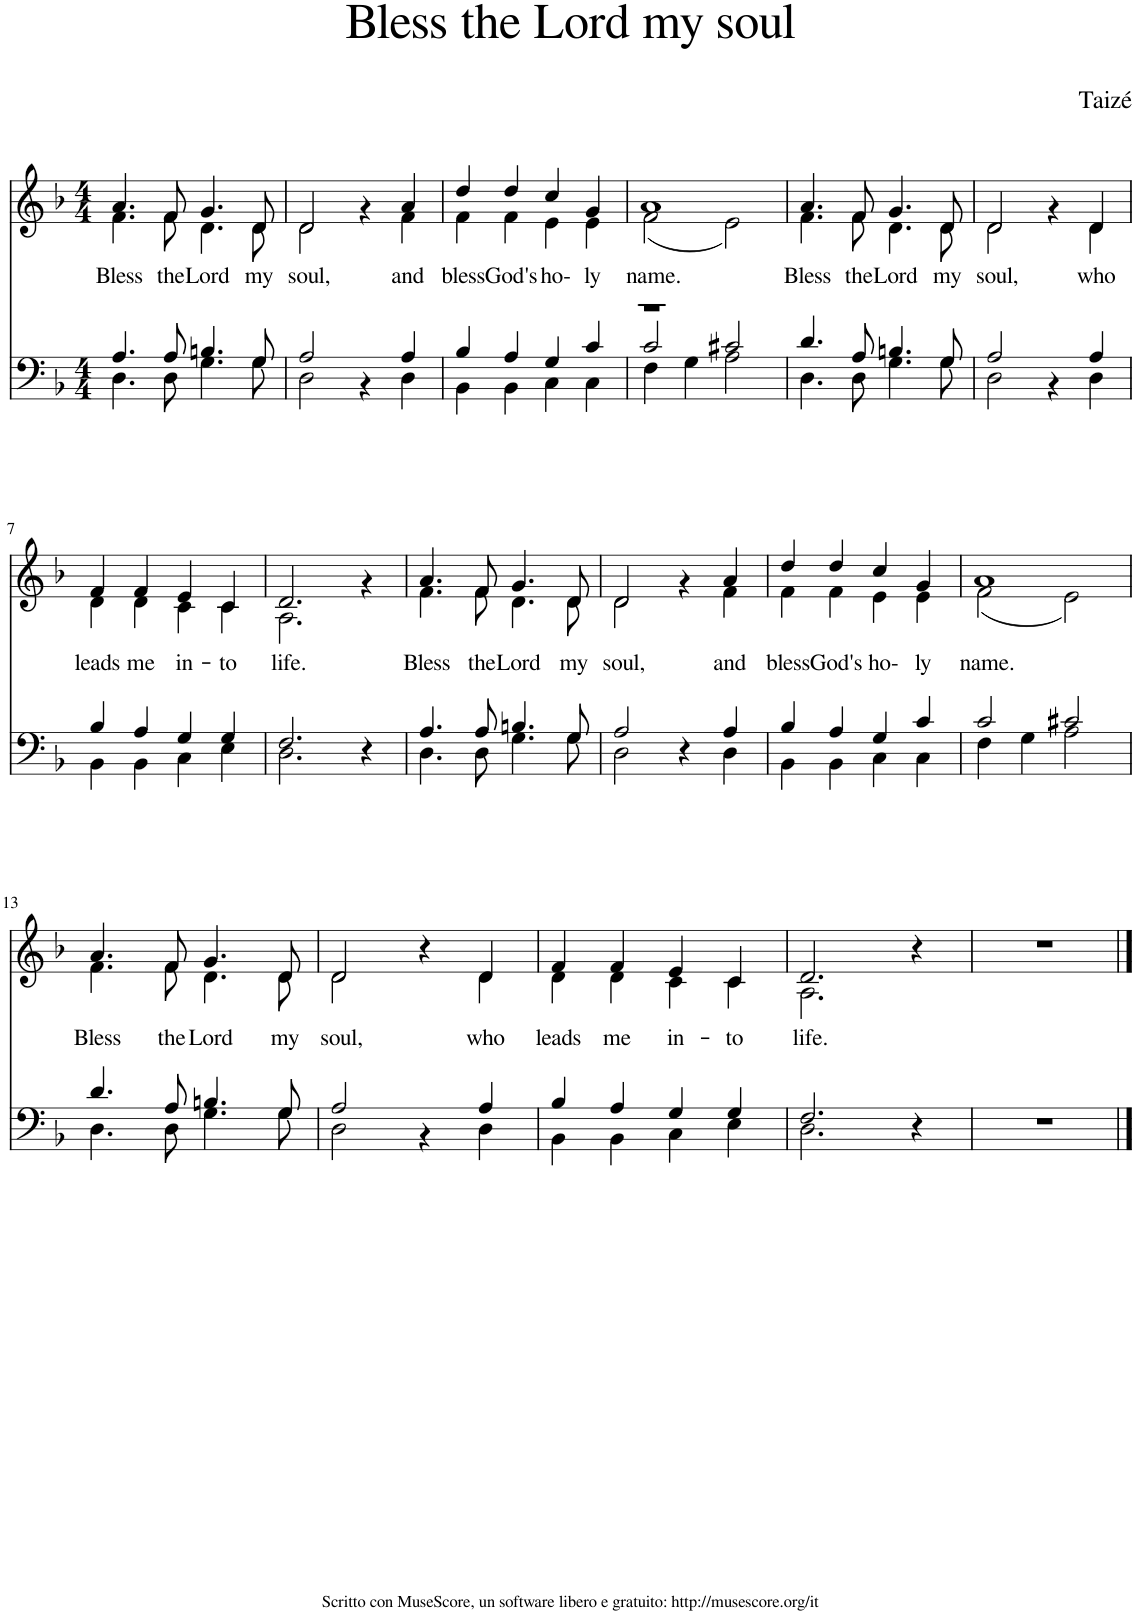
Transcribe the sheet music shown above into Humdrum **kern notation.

**kern	**kern	**text	**text
*part2	*part1	*part1	*part1
*staff2	*staff1	*staff1	*staff1
*I"Baritone	*I"Voice	*	*
*clefF4	*clefG2	*	*
*k[b-]	*k[b-]	*	*
*M4/4	*M4/4	*	*
=1	=1	=1	=1
*^	*	*	*
*	*^	*	*	*
!	!	!	!	!	!LO:LY:b
*	*	*	*^	*	*
1ryy	4.A/	4.D\	4.a/	4.f\	.	Bless
!	!	!	!	!	!	!LO:LY:b
.	8A/	8D\	8f/	8f\	.	the
!	!	!	!	!	!	!LO:LY:b
.	4.Bn/	4.G\	4.g/	4.d\	.	Lord
!	!	!	!	!	!	!LO:LY:b
.	8G/	8G\	8d/	8d\	.	my
=2	=2	=2	=2	=2	=2	=2
!	!	!	!	!	!	!LO:LY:b
1ryy	2A/	2D\	2d/	2d\	.	soul,
.	4ryy	4r	4ryy	4r	.	.
!	!	!	!	!	!	!LO:LY:b
.	4A/	4D\	4a/	4f\	.	and
=3	=3	=3	=3	=3	=3	=3
!	!	!	!	!	!	!LO:LY:b
1ryy	4B-/	4BB-\	4dd/	4f\	.	bless
!	!	!	!	!	!	!LO:LY:b
.	4A/	4BB-\	4dd/	4f\	.	God's
!	!	!	!	!	!	!LO:LY:b
.	4G/	4C\	4cc/	4e\	.	ho-
!	!	!	!	!	!	!LO:LY:b
.	4c/	4C\	4g/	4e\	.	ly
=4	=4	=4	=4	=4	=4	=4
!	!	!	!	!	!	!LO:LY:b
1r	2c/	4F\	1a	(2f\	.	name.
.	.	4G\	.	.	.	.
.	2c#X/	2A\	.	2e\)	.	.
=5	=5	=5	=5	=5	=5	=5
!	!	!	!	!	!	!LO:LY:b
1ryy	4.d/	4.D\	4.a/	4.f\	.	Bless
!	!	!	!	!	!	!LO:LY:b
.	8A/	8D\	8f/	8f\	.	the
!	!	!	!	!	!	!LO:LY:b
.	4.Bn/	4.G\	4.g/	4.d\	.	Lord
!	!	!	!	!	!	!LO:LY:b
.	8G/	8G\	8d/	8d\	.	my
=6	=6	=6	=6	=6	=6	=6
!	!	!	!	!	!	!LO:LY:b
1ryy	2A/	2D\	2d/	2d\	.	soul,
.	4ryy	4r	4ryy	4r	.	.
!	!	!	!	!	!	!LO:LY:b
.	4A/	4D\	4d/	4d\	.	who
!!LO:LB:g=z	!!
=7	=7	=7	=7	=7	=7	=7
!	!	!	!	!	!	!LO:LY:b
1ryy	4B-/	4BB-\	4f/	4d\	.	leads
!	!	!	!	!	!	!LO:LY:b
.	4A/	4BB-\	4f/	4d\	.	me
!	!	!	!	!	!	!LO:LY:b
.	4G/	4C\	4e/	4c\	.	in-
!	!	!	!	!	!	!LO:LY:b
.	4G/	4E\	4c/	4c\	.	-to
=8	=8	=8	=8	=8	=8	=8
!	!	!	!	!	!	!LO:LY:b
2.ryy	2.F/	2.D\	2.d/	2.A\	.	life.
4r	4ryy	4ryy	4ryy	4r	.	.
=9	=9	=9	=9	=9	=9	=9
!	!	!	!	!	!	!LO:LY:b
*	*v	*v	*	*	*	*
4.A/	4.D\	4.a/	4.f\	.	Bless
!	!	!	!	!	!LO:LY:b
8A/	8D\	8f/	8f\	.	the
!	!	!	!	!	!LO:LY:b
4.Bn/	4.G\	4.g/	4.d\	.	Lord
!	!	!	!	!	!LO:LY:b
8G/	8G\	8d/	8d\	.	my
=10	=10	=10	=10	=10	=10
!	!	!	!	!	!LO:LY:b
2A/	2D\	2d/	2d\	.	soul,
4r	4ryy	4ryy	4r	.	.
!	!	!	!	!	!LO:LY:b
4A/	4D\	4a/	4f\	.	and
=11	=11	=11	=11	=11	=11
!	!	!	!	!	!LO:LY:b
4B-/	4BB-\	4dd/	4f\	.	bless
!	!	!	!	!	!LO:LY:b
4A/	4BB-\	4dd/	4f\	.	God's
!	!	!	!	!	!LO:LY:b
4G/	4C\	4cc/	4e\	.	ho-
!	!	!	!	!	!LO:LY:b
4c/	4C\	4g/	4e\	.	ly
=12	=12	=12	=12	=12	=12
!	!	!	!	!	!LO:LY:b
2c/	4F\	1a	(2f\	.	name.
.	4G\	.	.	.	.
2c#X/	2A\	.	2e\)	.	.
!!LO:LB:g=z	!!
=13	=13	=13	=13	=13	=13
!	!	!	!	!	!LO:LY:b
4.d/	4.D\	4.a/	4.f\	.	Bless
!	!	!	!	!	!LO:LY:b
8A/	8D\	8f/	8f\	.	the
!	!	!	!	!	!LO:LY:b
4.Bn/	4.G\	4.g/	4.d\	.	Lord
!	!	!	!	!	!LO:LY:b
8G/	8G\	8d/	8d\	.	my
=14	=14	=14	=14	=14	=14
!	!	!	!	!	!LO:LY:b
2A/	2D\	2d/	2d\	.	soul,
4ryy	4r	4r	4ryy	.	.
!	!	!	!	!	!LO:LY:b
4A/	4D\	4d/	4d\	.	who
=15	=15	=15	=15	=15	=15
!	!	!	!	!	!LO:LY:b
4B-/	4BB-\	4f/	4d\	.	leads
!	!	!	!	!	!LO:LY:b
4A/	4BB-\	4f/	4d\	.	me
!	!	!	!	!	!LO:LY:b
4G/	4C\	4e/	4c\	.	in-
!	!	!	!	!	!LO:LY:b
4G/	4E\	4c/	4c\	.	-to
=16	=16	=16	=16	=16	=16
!	!	!	!	!	!LO:LY:b
2.F/	2.D\	2.d/	2.A\	.	life.
4r	4ryy	4r	4ryy	.	.
*v	*v	*	*	*	*
*	*v	*v	*	*
=17	=17	=17	=17
1r	1r	.	.
==	==	==	==
*-	*-	*-	*-
